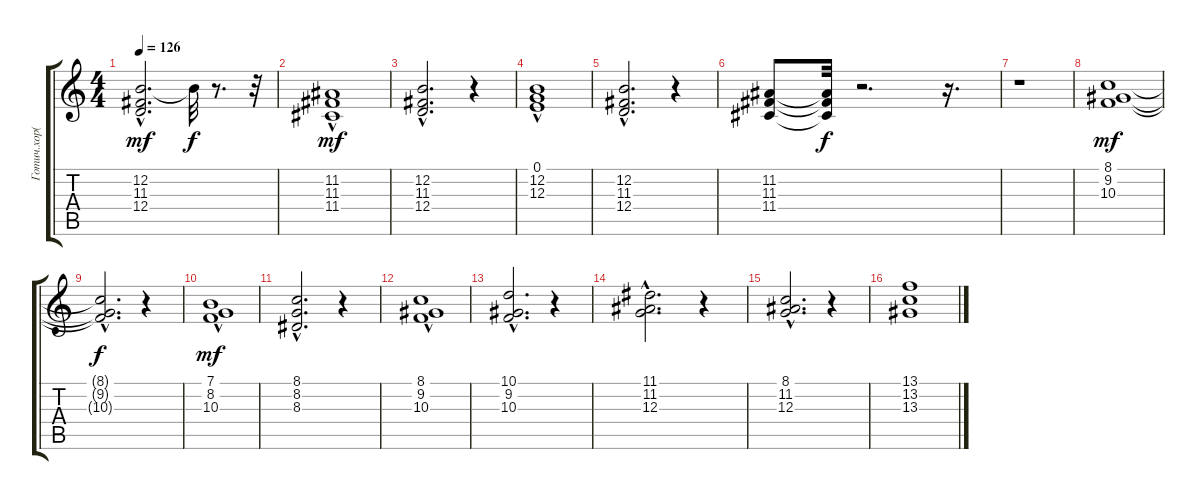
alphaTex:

\track ("Готич.хор(Р117)" "Готич.хор(") {instrument voiceoohs}
\staff {score tabs}
\tuning (E4 B3 G3 D3 A2 E2) {hide}
\ts (4 4)
\tempo 126
\clef g2
\ks c
(12.2{hac} 11.3{hac} 12.4{hac}).2{d dy mf} 12.2{t}.32{dy f} r.8{d} r.32 |
(11.2 11.3{hac} 11.4).1{dy mf} |
(12.2{hac} 11.3{hac} 12.4{hac}).2{d} r.4 |
(0.1 12.2{hac} 12.3).1 |
(12.2{hac} 11.3{hac} 12.4{hac}).2{d} r.4 |
(11.2 11.3 11.4).8 (11.2{t} 11.3{t} 11.4{t}).32{dy f} r.2{d} r.16{d} |
r.1 |
(8.1 9.2 10.3).1{dy mf} |
(8.1{hac t} 9.2{hac t} 10.3{hac t}).2{d dy f} r.4 |
(7.1 8.2{hac} 10.3).1{dy mf} |
(8.1{hac} 8.2{hac} 8.3{hac}).2{d} r.4 |
(8.1 9.2{hac} 10.3{hac}).1 |
(10.1{hac} 9.2{hac} 10.3).2{d} r.4 |
(11.1{hac} 11.2{hac} 12.3{hac}).2{d} r.4 |
(8.1{hac} 11.2{hac} 12.3{hac}).2{d} r.4 |
(13.1 13.2 13.3).1
